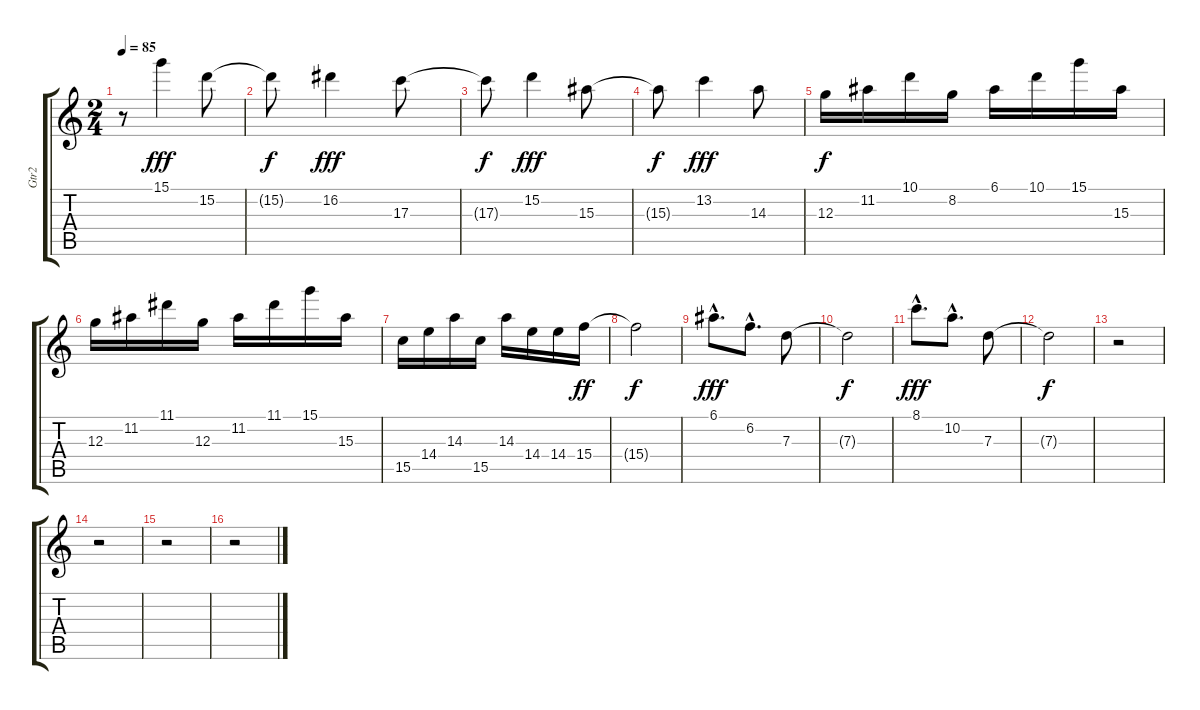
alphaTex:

\track ("Gtr2" "Gtr2") {instrument acousticguitarsteel}
\staff {score tabs}
\tuning (E4 B3 G3 D3 A2 E2) {hide}
\ts (2 4)
\tempo 85
\clef g2
\ks c
r.8{dy fff} 15.1.4 15.2.8 |
15.2{t}.8{dy f} 16.2.4{dy fff} 17.3.8 |
17.3{t}.8{dy f} 15.2.4{dy fff} 15.3.8 |
15.3{t}.8{dy f} 13.2.4{dy fff} 14.3.8 |
12.3.16{dy f} 11.2.16 10.1.16 8.2.16 6.1.16 10.1.16 15.1.16 15.3.16 |
12.3.16 11.2.16 11.1.16 12.3.16 11.2.16 11.1.16 15.1.16 15.3.16 |
15.5.16 14.4.16 14.3.16 15.5.16 14.3.16 14.4.16 14.4.16 15.4.16{dy ff} |
15.4{t}.2{dy f} |
6.1{hac}.8{d dy fff} 6.2{hac}.8{d} 7.3.8 |
7.3{t}.2{dy f} |
8.1{hac}.8{d dy fff} 10.2{hac}.8{d} 7.3.8 |
7.3{t}.2{dy f} |
r.2 |
r.2 |
r.2 |
r.2
